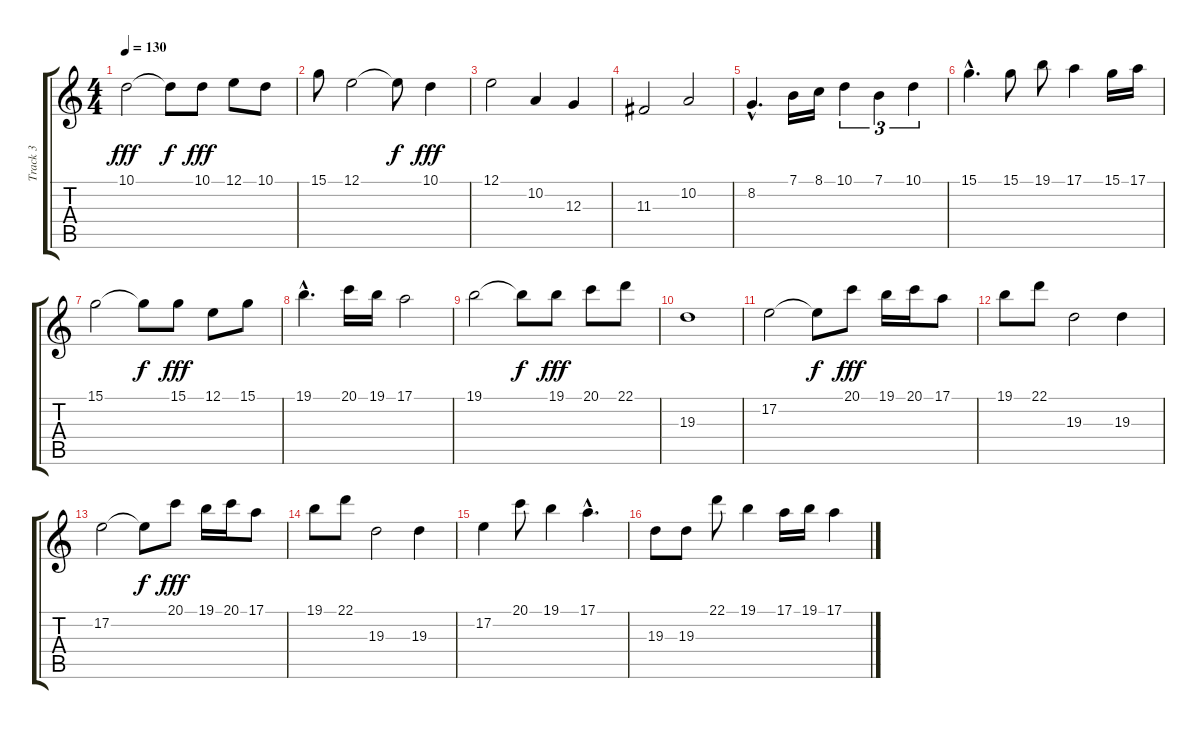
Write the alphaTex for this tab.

\track ("Track 3" "Track 3") {instrument viola}
\staff {score tabs}
\tuning (E4 B3 G3 D3 A2 E2) {hide}
\ts (4 4)
\tempo 130
\clef g2
\ks c
10.1.2{dy fff} 10.1{t}.8{dy f} 10.1.8{dy fff} 12.1.8 10.1.8 |
15.1.8 12.1.2 12.1{t}.8{dy f} 10.1.4{dy fff} |
12.1.2 10.2.4 12.3.4 |
11.3.2 10.2.2 |
8.2{hac}.4{d} 7.1.16 8.1.16 10.1.4{tu (3 2)} 7.1.4{tu (3 2)} 10.1.4{tu (3 2)} |
15.1{hac}.4{d} 15.1.8 19.1.8 17.1.4 15.1.16 17.1.16 |
15.1.2 15.1{t}.8{dy f} 15.1.8{dy fff} 12.1.8 15.1.8 |
19.1{hac}.4{d} 20.1.16 19.1.16 17.1.2 |
19.1.2 19.1{t}.8{dy f} 19.1.8{dy fff} 20.1.8 22.1.8 |
19.3.1 |
17.2.2 17.2{t}.8{dy f} 20.1.8{dy fff} 19.1.16 20.1.16 17.1.8 |
19.1.8 22.1.8 19.3.2 19.3.4 |
17.2.2 17.2{t}.8{dy f} 20.1.8{dy fff} 19.1.16 20.1.16 17.1.8 |
19.1.8 22.1.8 19.3.2 19.3.4 |
17.2.4 20.1.8 19.1.4 17.1{hac}.4{d} |
19.3.8 19.3.8 22.1.8 19.1.4 17.1.16 19.1.16 17.1.4
